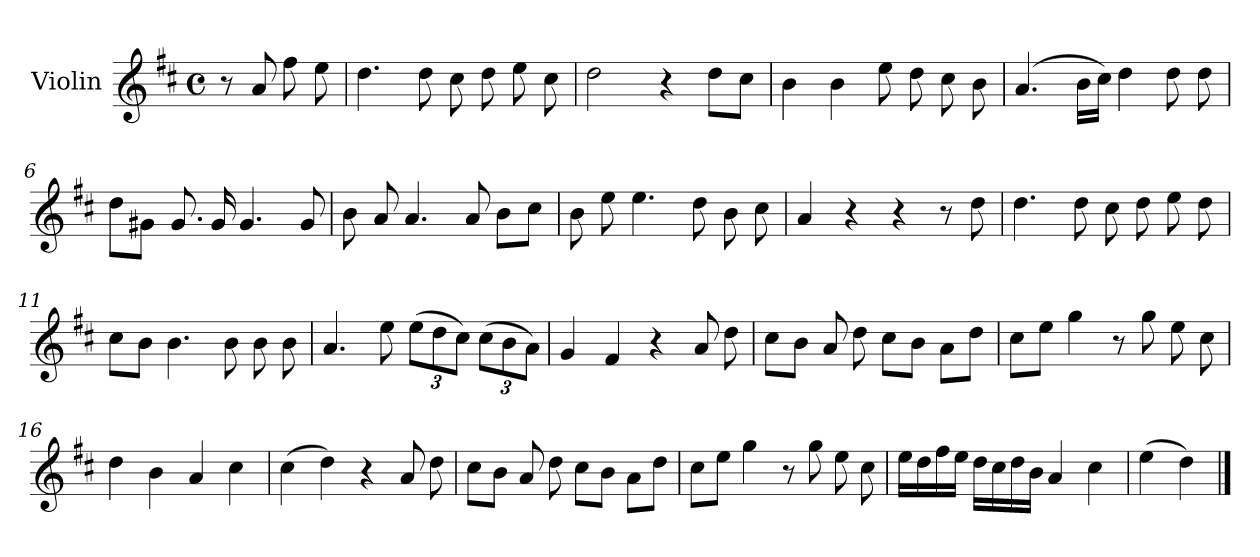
**kern	**dynam
*part1	*part1
*staff1	*staff1
*I"Violin	*
*I'Vln.	*
*clefG2	*
*k[f#c#]	*
*M4/4	*
*met(c)	*
=1	=1
8r	Moderato
8a	.
8ff#	.
8ee	.
=2	=2
4.dd	.
8dd	.
8cc#	.
8dd	.
8ee	.
8cc#	.
=3	=3
2dd	.
4r	.
8ddL	.
8cc#J	.
=4	=4
4b	.
4b	.
8ee	.
8dd	.
8cc#	.
8b	.
=5	=5
(4.a	.
16bLL	.
16cc#JJ)	.
4dd	.
8dd	.
8dd	.
!!LO:LB:g=z
=6	=6
8ddL	.
8g#XJ	.
8.g#	.
16g#	.
4.g#	.
8g#	.
=7	=7
8b	.
8a	.
4.a	.
8a	.
8bL	.
8cc#J	.
=8	=8
8b	.
8ee	.
4.ee	.
8dd	.
8b	.
8cc#	.
=9	=9
4a	.
4r	.
4r	.
8r	.
8dd	.
=10	=10
4.dd	.
8dd	.
8cc#	.
8dd	.
8ee	.
8dd	.
!!LO:LB:g=z
=11	=11
8cc#L	.
8bJ	.
4.b	.
8b	.
8b	.
8b	.
=12	=12
4.a	.
8ee	.
(12eeL	.
12dd	.
12cc#J)	.
(12cc#L	.
12b	.
12aJ)	.
=13	=13
4g	.
4f#	.
4r	.
8a	.
8dd	.
=14	=14
8cc#L	.
8bJ	.
8a	.
8dd	.
8cc#L	.
8bJ	.
8aL	.
8ddJ	.
=15	=15
8cc#L	.
8eeJ	.
4gg	.
8r	.
8gg	.
8ee	.
8cc#	.
!!LO:LB:g=z
=16	=16
4dd	.
4b	.
4a	.
4cc#	.
=17	=17
(4cc#	.
4dd)	.
4r	.
8a	.
8dd	.
=18	=18
8cc#L	.
8bJ	.
8a	.
8dd	.
8cc#L	.
8bJ	.
8aL	.
8ddJ	.
=19	=19
8cc#L	.
8eeJ	.
4gg	.
8r	.
8gg	.
8ee	.
8cc#	.
!!LO:LB:g=z
=20	=20
16eeLL	.
16dd	.
16ff#	.
16eeJJ	.
16ddLL	.
16cc#	.
16dd	.
16bJJ	.
4a	.
4cc#	.
=21	=21
(4ee	.
4dd)	.
==	==
*-	*-
